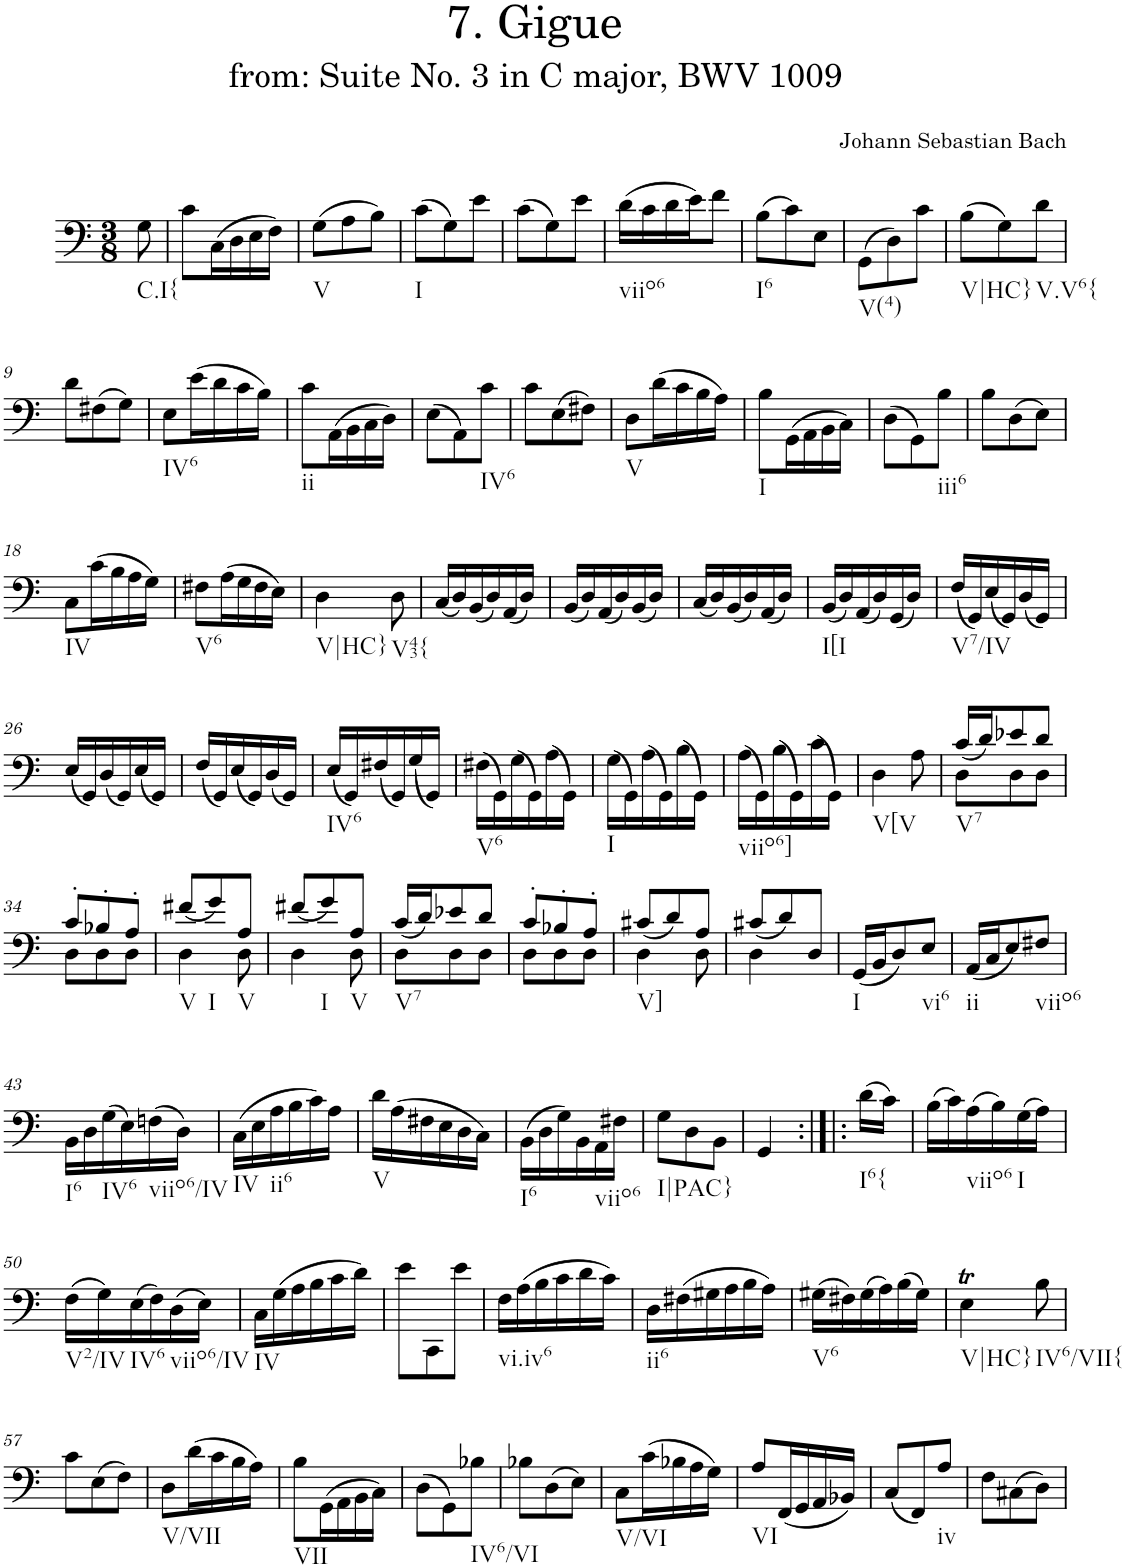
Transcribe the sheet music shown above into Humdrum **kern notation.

**kern
*part1
*staff1
*I"Piano
*I'Pno.
*clefF4
*k[]
*M3/8
=
!LO:TX:b:t=C.I{
8G\
=1
8c\L
(16C\L
16D\
16E\
16F\JJ)
=2
!LO:TX:b:t=V
(8G\L
8A\
8B\J)
=3
!LO:TX:b:t=I
(8c\L
8G\)
8e\J
=4
(8c\L
8G\)
8e\J
=5
!LO:TX:b:t=viio6
(16d\LL
16c\
16d\
16e\J)
8f\J
=6
!LO:TX:b:t=I6
(8B\L
8c\)
8E\J
=7
!LO:TX:b:t=V(4)
(8GG\L
8D\)
8c\J
=8
!LO:TX:b:t=V|HC}
(8B\L
8G\)
!LO:TX:b:t=V.V6{
8d\J
!!LO:LB:g=z
=9
8d\L
(8F#X\
8G\J)
=10
!LO:TX:b:t=IV6
8E\L
(16e\L
16d\
16c\
16B\JJ)
=11
!LO:TX:b:t=ii
8c\L
(16AA\L
16BB\
16C\
16D\JJ)
=12
(8E\L
8AA\)
!LO:TX:b:t=IV6
8c\J
=13
8c\L
(8E\
8F#X\J)
=14
!LO:TX:b:t=V
8D\L
(16d\L
16c\
16B\
16A\JJ)
=15
!LO:TX:b:t=I
8B\L
(16GG\L
16AA\
16BB\
16C\JJ)
=16
(8D\L
8GG\)
!LO:TX:b:t=iii6
8B\J
=17
8B\L
(8D\
8E\J)
!!LO:LB:g=z
=18
!LO:TX:b:t=IV
8C\L
(16c\L
16B\
16A\
16G\JJ)
=19
!LO:TX:b:t=V6
8F#X\L
(16A\L
16G\
16F#\
16E\JJ)
=20
!LO:TX:b:t=V|HC}
4D\
!LO:TX:b:t=V43{
8D\
=21
(16C/LL
16D/)
(16BB/
16D/)
(16AA/
16D/JJ)
=22
(16BB/LL
16D/)
(16AA/
16D/)
(16BB/
16D/JJ)
=23
(16C/LL
16D/)
(16BB/
16D/)
(16AA/
16D/JJ)
=24
!LO:TX:b:t=I[I
(16BB/LL
16D/)
(16AA/
16D/)
(16GG/
16D/JJ)
=25
!LO:TX:b:t=V7/IV
(16F/LL
16GG/)
(16E/
16GG/)
(16D/
16GG/JJ)
!!LO:LB:g=z
=26
(16E/LL
16GG/)
(16D/
16GG/)
(16E/
16GG/JJ)
=27
(16F/LL
16GG/)
(16E/
16GG/)
(16D/
16GG/JJ)
=28
!LO:TX:b:t=IV6
(16E/LL
16GG/)
(16F#X/
16GG/)
(16G/
16GG/JJ)
=29
!LO:TX:b:t=V6
(16F#X\LL
16GG\)
(16G\
16GG\)
(16A\
16GG\JJ)
=30
!LO:TX:b:t=I
(16G\LL
16GG\)
(16A\
16GG\)
(16B\
16GG\JJ)
=31
!LO:TX:b:t=viio6]
(16A\LL
16GG\)
(16B\
16GG\)
(16c\
16GG\JJ)
=32
!LO:TX:b:t=V[V
4D\
8A\
=33
*^
!LO:TX:b:t=V7	!
(<16c/LL	8D\L
16d/J)	.
8e-X/	8D\
8d/J	8D\J
!!LO:LB:g=z	!!
=34	=34
8c'/L	8D\L
8B-X'/	8D\
8A'/J	8D\J
=35	=35
!LO:TX:b:t=V	!
(<8f#X/L	4D\
!LO:TX:b:t=I	!
8g/)	.
!LO:TX:b:t=V	!
8A/J	8D\
=36	=36
(<8f#X/L	4D\
!LO:TX:b:t=I	!
8g/)	.
!LO:TX:b:t=V	!
8A/J	8D\
=37	=37
!LO:TX:b:t=V7	!
(<16c/LL	8D\L
16d/J)	.
8e-X/	8D\
8d/J	8D\J
=38	=38
8c'/L	8D\L
8B-X'/	8D\
8A'/J	8D\J
=39	=39
!LO:TX:b:t=V]	!
(<8c#X/L	4D\
8d/)	.
8A/J	8D\
=40	=40
(<8c#X/L	4D\
8d/)	.
8D/J	8ryy
=41	=41
!LO:TX:b:t=I	!
*v	*v
(16GG/LL
16BB/J
8D/)
!LO:TX:b:t=vi6
8E/J
=42
!LO:TX:b:t=ii
(16AA/LL
16C/J
8E/)
!LO:TX:b:t=viio6
8F#X/J
!!LO:LB:g=z
=43
!LO:TX:b:t=I6
16BB\LL
16D\
!LO:TX:b:t=IV6
(16G\
16E\)
!LO:TX:b:t=viio6/IV
(16Fn\
16D\JJ)
=44
!LO:TX:b:t=IV
(16C\LL
16E\
!LO:TX:b:t=ii6
16A\
16B\
16c\)
16A\JJ
=45
!LO:TX:b:t=V
16d\LL
(16A\
16F#X\
16E\
16D\
16C\JJ)
=46
!LO:TX:b:t=I6
(16BB\LL
16D\
16G\)
16BB\
!LO:TX:b:t=viio6
16AA\
16F#X\JJ
=47
!LO:TX:b:t=I|PAC}
8G\L
8D\
8BB\J
=48
4GG/
!LO:TX:b:t=I6{
(16d\LL
16c\JJ)
=49
(16B\LL
16c\)
!LO:TX:b:t=viio6
(16A\
16B\)
!LO:TX:b:t=I
(16G\
16A\JJ)
!!LO:LB:g=z
=50
!LO:TX:b:t=V2/IV
(16F\LL
16G\)
!LO:TX:b:t=IV6
(16E\
16F\)
!LO:TX:b:t=viio6/IV
(16D\
16E\JJ)
=51
!LO:TX:b:t=IV
16C\LL
(16G\
16A\
16B\
16c\
16d\JJ)
=52
8e\L
8CC\
8e\J
=53
!LO:TX:b:t=vi.iv6
16F\LL
(16A\
16B\
16c\
16d\
16c\JJ)
=54
!LO:TX:b:t=ii6
16D\LL
(16F#X\
16G#X\
16A\
16B\
16A\JJ)
=55
!LO:TX:b:t=V6
(16G#X\LL
16F#X\)
(16G#\
16A\)
(16B\
16G#\JJ)
=56
!LO:TX:b:t=V|HC}
4Et\
!LO:TX:b:t=IV6/VII{
8B\
!!LO:LB:g=z
=57
8c\L
(8E\
8F\J)
=58
!LO:TX:b:t=V/VII
8D\L
(16d\L
16c\
16B\
16A\JJ)
=59
!LO:TX:b:t=VII
8B\L
(16GG\L
16AA\
16BB\
16C\JJ)
=60
(8D\L
8GG\)
!LO:TX:b:t=IV6/VI
8B-X\J
=61
8B-X\L
(8D\
8E\J)
=62
!LO:TX:b:t=V/VI
8C\L
(16c\L
16B-X\
16A\
16G\JJ)
=63
!LO:TX:b:t=VI
8A/L
(16FF/L
16GG/
16AA/
16BB-X/JJ)
=64
(8C/L
8FF/)
!LO:TX:b:t=iv
8A/J
=65
8F\L
(8C#X\
8D\J)
=
*-
